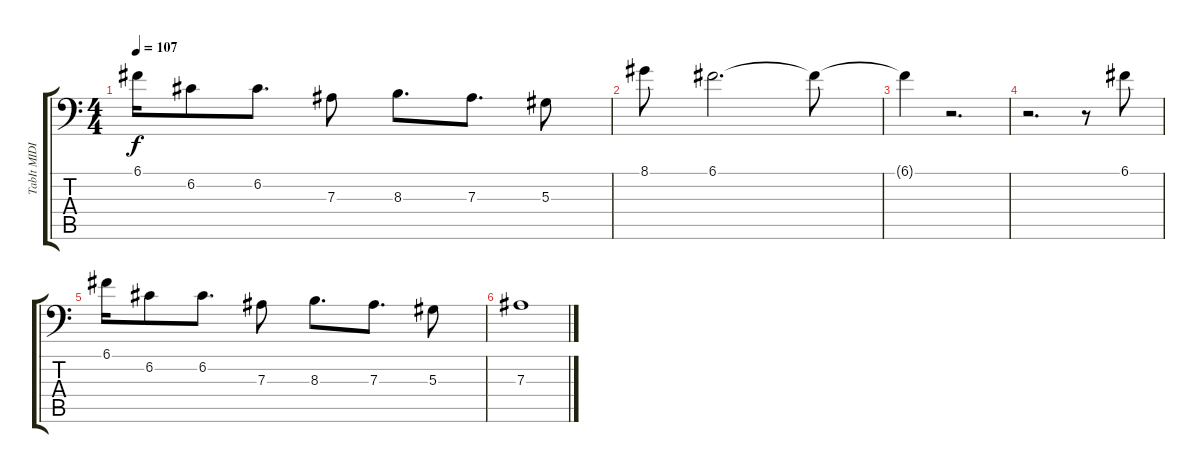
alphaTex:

\track ("TabIt MIDI - Track 1" "TabIt MIDI") {instrument oboe}
\staff {score tabs}
\tuning (C4 G3 Eb3 Bb2 F2 Bb1) {hide}
\ts (4 4)
\tempo 107
\clef f4
\ks c
6.1.16{dy f} 6.2.8 6.2.8{d} 7.3.8 8.3.8{d} 7.3.8{d} 5.3.8 |
8.1.8 6.1.2{d} 6.1{t}.8 |
6.1{t}.4 r.2{d} |
r.2{d} r.8 6.1.8 |
6.1.16 6.2.8 6.2.8{d} 7.3.8 8.3.8{d} 7.3.8{d} 5.3.8 |
7.3.1
